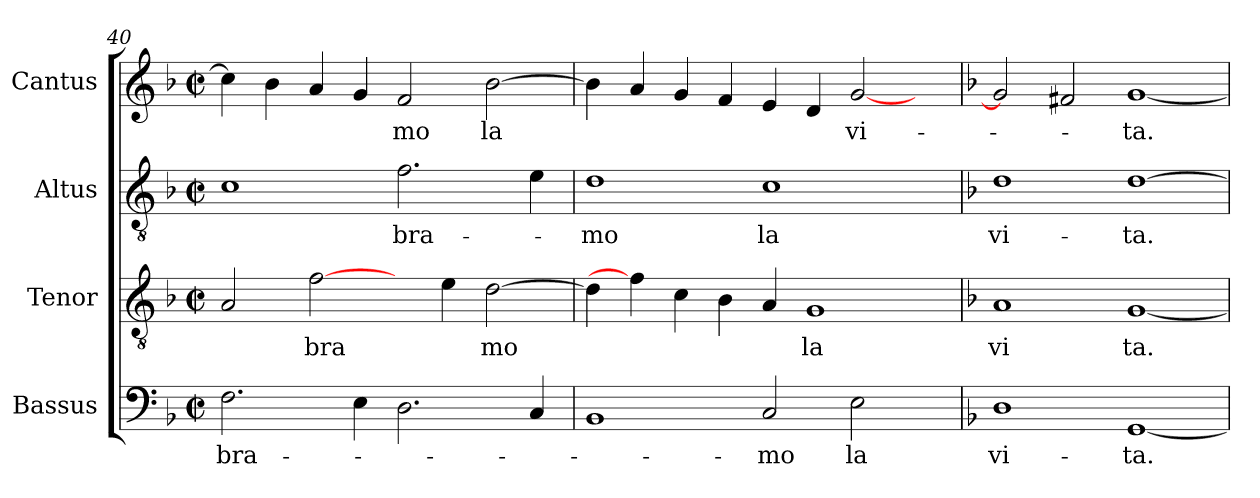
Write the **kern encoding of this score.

**kern	**text	**kern	**text	**kern	**text	**kern	**text
*part4	*part4	*part3	*part3	*part2	*part2	*part1	*part1
*staff4	*staff4	*staff3	*staff3	*staff2	*staff2	*staff1	*staff1
*I"Bassus	*	*I"Tenor	*	*I"Altus	*	*I"Cantus	*
*clefF4	*	*clefGv2	*	*clefGv2	*	*clefG2	*
*k[b-]	*	*k[b-]	*	*k[b-]	*	*k[b-]	*
*F:	*	*F:	*	*F:	*	*F:	*
*M2/2	*	*M2/2	*	*M2/2	*	*M2/2	*
*met(c|)	*	*met(c|)	*	*met(c|)	*	*met(c|)	*
=40	=40	=40	=40	=40	=40	=40	=40
!	!LO:LY:b	!	!	!	!	!	!
2.F\	bra-	2A/	.	1c	.	4cc\]	.
.	.	.	.	.	.	4b-\	.
!	!	!	!LO:LY:b	!	!	!	!
.	.	[2f\	bra	.	.	4a/	.
4E\	.	.	.	.	.	4g/	.
!	!	!	!	!	!LO:LY:b	!	!LO:LY:b:cj
2.D\	.	4ryy	.	2.f\	bra-	2f/	-mo
.	.	4e\	.	.	.	.	.
!	!	!	!LO:LY:b	!	!	!	!LO:LY:b:cj
.	.	[>2d\	mo	.	.	[>2b-\	la
4C/	.	.	.	4e\	.	.	.
=41	=41	=41	=41	=41	=41	=41	=41
!	!	!	!	!	!LO:LY:b:cj	!	!
1BB-	.	4d\]	.	1d	-mo	4b-\]	.
.	.	4f\]	.	.	.	4a/	.
.	.	4c\	.	.	.	4g/	.
.	.	4B-\	.	.	.	4f/	.
!	!LO:LY:b:cj	!	!	!	!LO:LY:b:cj	!	!
2C/	-mo	4A/	.	1c	la	4e/	.
!	!	!	!LO:LY:b:cj	!	!	!	!
.	.	1G	la	.	.	4d/	.
!	!LO:LY:b:cj	!	!	!	!	!	!LO:LY:b:cj
2E\	la	.	.	.	.	[<2g/	vi-
4ryy	.	.	.	4ryy	.	4ryy	.
=42	=42	=42	=42	=42	=42	=42	=42
*k[b-]	*	*	*	*	*	*	*
*F:	*	*	*	*	*	*	*
!	!LO:LY:b:cj	!	!LO:LY:b:cj	!	!LO:LY:b:cj	!	!
1D	vi-	1A	vi	1d	vi-	2g/]	.
.	.	.	.	.	.	2f#/	.
!	!LO:LY:b:cj	!	!LO:LY:b:cj	!	!LO:LY:b:cj	!	!LO:LY:b:cj
[<1GG	-ta.	[<1G	ta.	[>1d	-ta.	[<1g	-ta.
=	=	=	=	=	=	=	=
*-	*-	*-	*-	*-	*-	*-	*-
